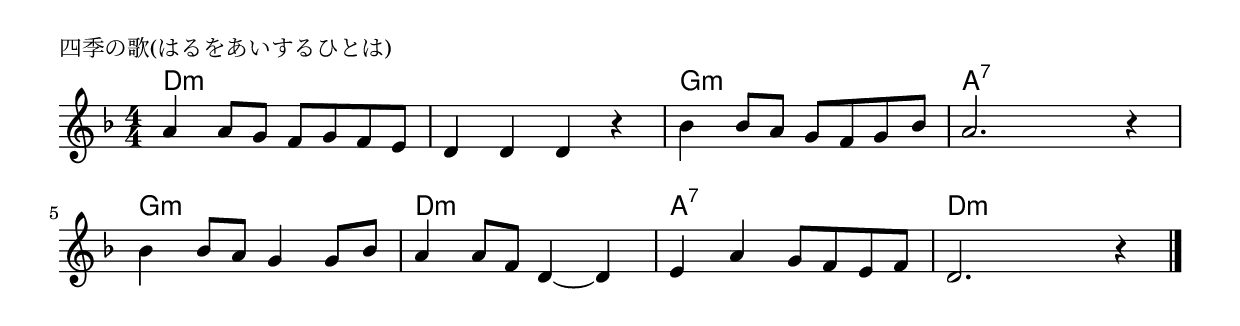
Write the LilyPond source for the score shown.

\version "2.18.2"

% 四季の歌(はるをあいするひとは)

\header {
piece = "四季の歌(はるをあいするひとは)"
}

melody =
\relative c'' {
\key f \major
\time 4/4
\set Score.tempoHideNote = ##t
\tempo 4=100
\numericTimeSignature

a4 a8 g f g f e |
d4 d d r |
bes'4 bes8 a g f g bes |
a2. r4 |

bes4 bes8 a g4 g8 bes |
a4 a8 f d4~ d |
e a g8 f e f |
d2. r4 |



\bar "|."
}
\score {
<<
\chords {
\set noChordSymbol = ""
\set chordChanges=##t
%
d4:m d:m d:m d:m d:m d:m d:m d:m g:m g:m g:m g:m a:7 a:7 a:7 a:7 
g:m g:m g:m g:m d:m d:m d:m d:m a:7 a:7 a:7 a:7 d:m d:m d:m d:m 


}
\new Staff {\melody}
>>
\layout {
line-width = #190
indent = 0\mm
}
\midi {}
}